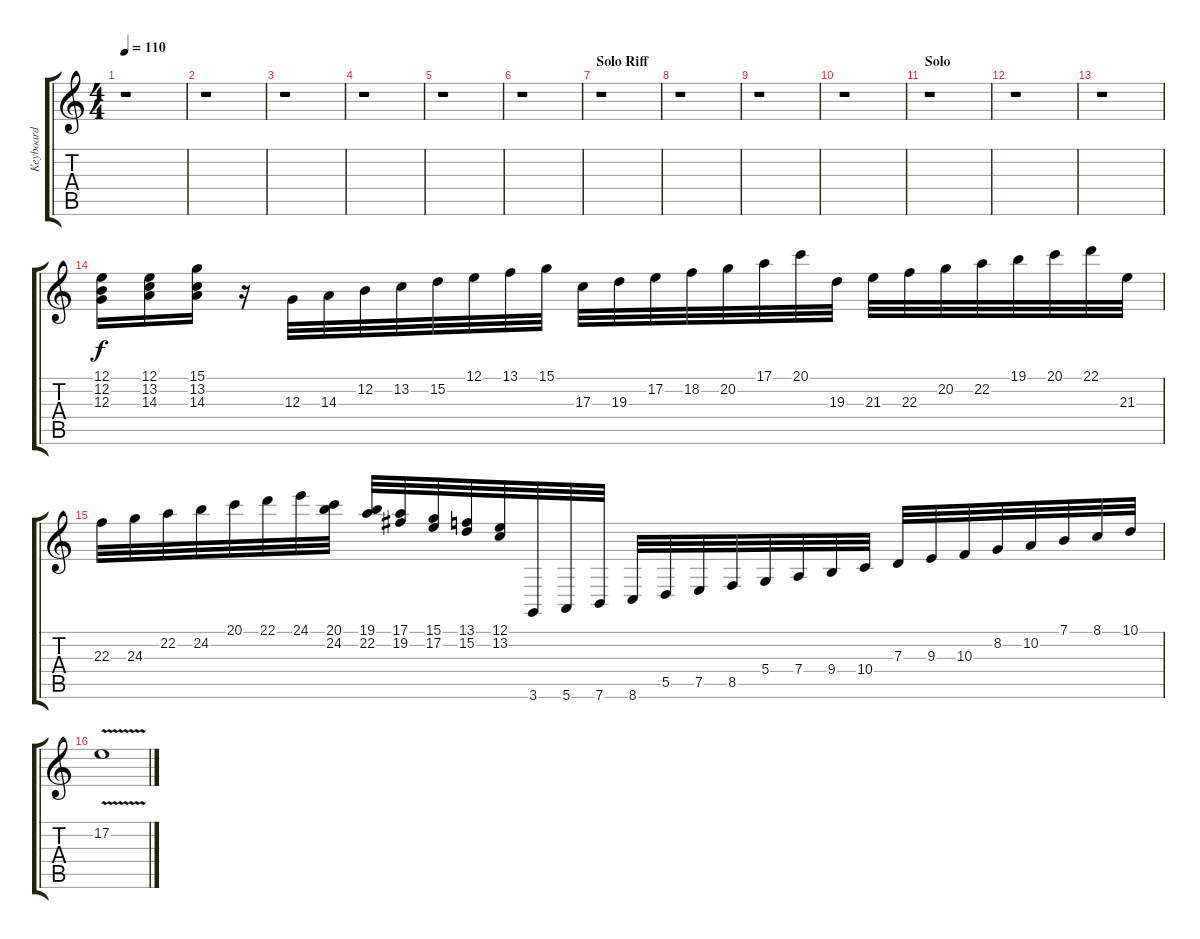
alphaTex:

\track ("Keyboard" "Keyboard") {instrument lead2sawtooth}
\staff {score tabs}
\tuning (E4 B3 G3 D3 A2 E2) {hide}
\ts (4 4)
\tempo 110
\clef g2
\ks c
r.1{dy f} |
r.1 |
r.1 |
r.1 |
r.1 |
r.1 |
\section ("" "Solo Riff")
r.1 |
r.1 |
r.1 |
r.1 |
\section ("" "Solo")
r.1 |
r.1 |
r.1 |
(12.1 12.2 12.3).16 (12.1 13.2 14.3).16 (15.1 13.2 14.3).16 r.16 12.3.32 14.3.32 12.2.32 13.2.32 15.2.32 12.1.32 13.1.32 15.1.32 17.3.32 19.3.32 17.2.32 18.2.32 20.2.32 17.1.32 20.1.32 19.3.32 21.3.32 22.3.32 20.2.32 22.2.32 19.1.32 20.1.32 22.1.32 21.3.32 |
22.3.32 24.3.32 22.2.32 24.2.32 20.1.32 22.1.32 24.1.32 (20.1 24.2).32 (19.1 22.2).32 (17.1 19.2).32 (15.1 17.2).32 (13.1 15.2).32 (12.1 13.2).32 3.6.32 5.6.32 7.6.32 8.6.32 5.5.32 7.5.32 8.5.32 5.4.32 7.4.32 9.4.32 10.4.32 7.3.32 9.3.32 10.3.32 8.2.32 10.2.32 7.1.32 8.1.32 10.1.32 |
17.2{v}.1
